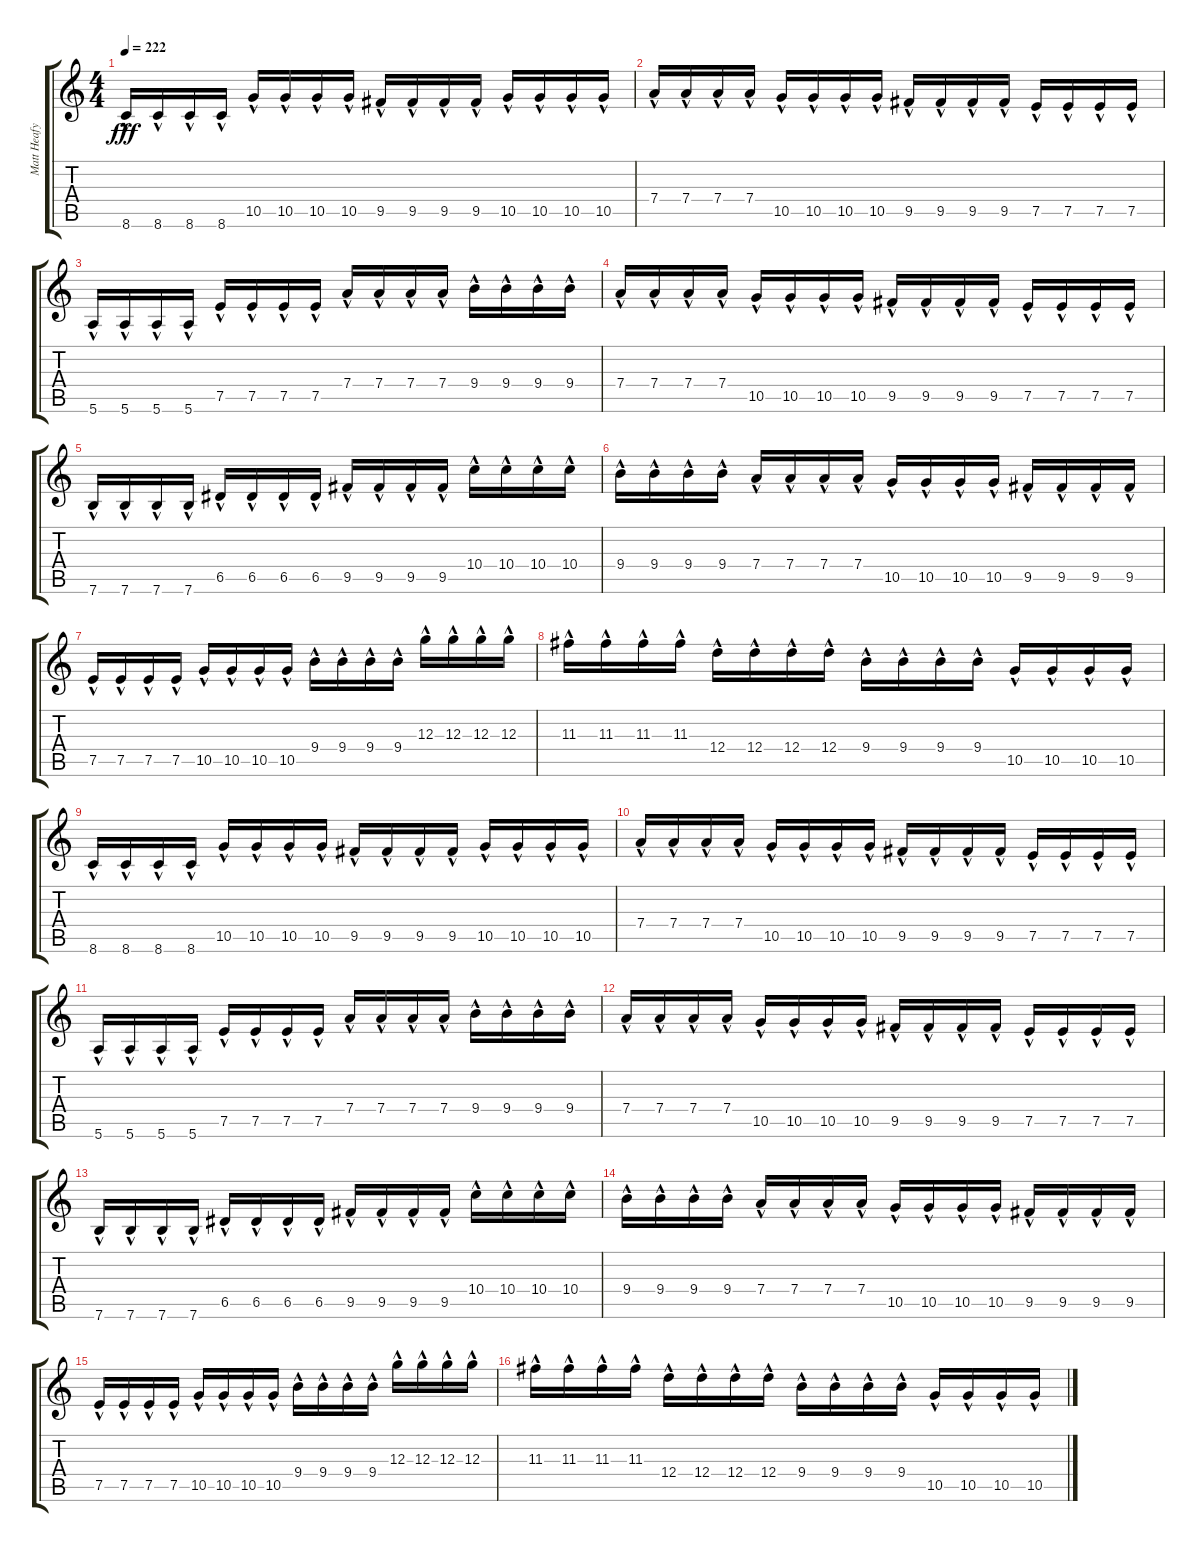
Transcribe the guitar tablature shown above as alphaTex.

\track ("Matt Heafy (Trivium)" "Matt Heafy") {instrument distortionguitar}
\staff {score tabs}
\tuning (E4 B3 G3 D3 A2 E2) {hide}
\ts (4 4)
\tempo 222
\clef g2
\ks c
8.6{hac}.16{dy fff} 8.6{hac}.16 8.6{hac}.16 8.6{hac}.16 10.5{hac}.16 10.5{hac}.16 10.5{hac}.16 10.5{hac}.16 9.5{hac}.16 9.5{hac}.16 9.5{hac}.16 9.5{hac}.16 10.5{hac}.16 10.5{hac}.16 10.5{hac}.16 10.5{hac}.16 |
7.4{hac}.16 7.4{hac}.16 7.4{hac}.16 7.4{hac}.16 10.5{hac}.16 10.5{hac}.16 10.5{hac}.16 10.5{hac}.16 9.5{hac}.16 9.5{hac}.16 9.5{hac}.16 9.5{hac}.16 7.5{hac}.16 7.5{hac}.16 7.5{hac}.16 7.5{hac}.16 |
5.6{hac}.16 5.6{hac}.16 5.6{hac}.16 5.6{hac}.16 7.5{hac}.16 7.5{hac}.16 7.5{hac}.16 7.5{hac}.16 7.4{hac}.16 7.4{hac}.16 7.4{hac}.16 7.4{hac}.16 9.4{hac}.16 9.4{hac}.16 9.4{hac}.16 9.4{hac}.16 |
7.4{hac}.16 7.4{hac}.16 7.4{hac}.16 7.4{hac}.16 10.5{hac}.16 10.5{hac}.16 10.5{hac}.16 10.5{hac}.16 9.5{hac}.16 9.5{hac}.16 9.5{hac}.16 9.5{hac}.16 7.5{hac}.16 7.5{hac}.16 7.5{hac}.16 7.5{hac}.16 |
7.6{hac}.16 7.6{hac}.16 7.6{hac}.16 7.6{hac}.16 6.5{hac}.16 6.5{hac}.16 6.5{hac}.16 6.5{hac}.16 9.5{hac}.16 9.5{hac}.16 9.5{hac}.16 9.5{hac}.16 10.4{hac}.16 10.4{hac}.16 10.4{hac}.16 10.4{hac}.16 |
9.4{hac}.16 9.4{hac}.16 9.4{hac}.16 9.4{hac}.16 7.4{hac}.16 7.4{hac}.16 7.4{hac}.16 7.4{hac}.16 10.5{hac}.16 10.5{hac}.16 10.5{hac}.16 10.5{hac}.16 9.5{hac}.16 9.5{hac}.16 9.5{hac}.16 9.5{hac}.16 |
7.5{hac}.16 7.5{hac}.16 7.5{hac}.16 7.5{hac}.16 10.5{hac}.16 10.5{hac}.16 10.5{hac}.16 10.5{hac}.16 9.4{hac}.16 9.4{hac}.16 9.4{hac}.16 9.4{hac}.16 12.3{hac}.16 12.3{hac}.16 12.3{hac}.16 12.3{hac}.16 |
11.3{hac}.16 11.3{hac}.16 11.3{hac}.16 11.3{hac}.16 12.4{hac}.16 12.4{hac}.16 12.4{hac}.16 12.4{hac}.16 9.4{hac}.16 9.4{hac}.16 9.4{hac}.16 9.4{hac}.16 10.5{hac}.16 10.5{hac}.16 10.5{hac}.16 10.5{hac}.16 |
8.6{hac}.16 8.6{hac}.16 8.6{hac}.16 8.6{hac}.16 10.5{hac}.16 10.5{hac}.16 10.5{hac}.16 10.5{hac}.16 9.5{hac}.16 9.5{hac}.16 9.5{hac}.16 9.5{hac}.16 10.5{hac}.16 10.5{hac}.16 10.5{hac}.16 10.5{hac}.16 |
7.4{hac}.16 7.4{hac}.16 7.4{hac}.16 7.4{hac}.16 10.5{hac}.16 10.5{hac}.16 10.5{hac}.16 10.5{hac}.16 9.5{hac}.16 9.5{hac}.16 9.5{hac}.16 9.5{hac}.16 7.5{hac}.16 7.5{hac}.16 7.5{hac}.16 7.5{hac}.16 |
5.6{hac}.16 5.6{hac}.16 5.6{hac}.16 5.6{hac}.16 7.5{hac}.16 7.5{hac}.16 7.5{hac}.16 7.5{hac}.16 7.4{hac}.16 7.4{hac}.16 7.4{hac}.16 7.4{hac}.16 9.4{hac}.16 9.4{hac}.16 9.4{hac}.16 9.4{hac}.16 |
7.4{hac}.16 7.4{hac}.16 7.4{hac}.16 7.4{hac}.16 10.5{hac}.16 10.5{hac}.16 10.5{hac}.16 10.5{hac}.16 9.5{hac}.16 9.5{hac}.16 9.5{hac}.16 9.5{hac}.16 7.5{hac}.16 7.5{hac}.16 7.5{hac}.16 7.5{hac}.16 |
7.6{hac}.16 7.6{hac}.16 7.6{hac}.16 7.6{hac}.16 6.5{hac}.16 6.5{hac}.16 6.5{hac}.16 6.5{hac}.16 9.5{hac}.16 9.5{hac}.16 9.5{hac}.16 9.5{hac}.16 10.4{hac}.16 10.4{hac}.16 10.4{hac}.16 10.4{hac}.16 |
9.4{hac}.16 9.4{hac}.16 9.4{hac}.16 9.4{hac}.16 7.4{hac}.16 7.4{hac}.16 7.4{hac}.16 7.4{hac}.16 10.5{hac}.16 10.5{hac}.16 10.5{hac}.16 10.5{hac}.16 9.5{hac}.16 9.5{hac}.16 9.5{hac}.16 9.5{hac}.16 |
7.5{hac}.16{volume 15} 7.5{hac}.16 7.5{hac}.16 7.5{hac}.16 10.5{hac}.16 10.5{hac}.16 10.5{hac}.16 10.5{hac}.16 9.4{hac}.16 9.4{hac}.16 9.4{hac}.16 9.4{hac}.16 12.3{hac}.16 12.3{hac}.16 12.3{hac}.16 12.3{hac}.16 |
11.3{hac}.16 11.3{hac}.16 11.3{hac}.16 11.3{hac}.16 12.4{hac}.16 12.4{hac}.16 12.4{hac}.16 12.4{hac}.16 9.4{hac}.16 9.4{hac}.16 9.4{hac}.16 9.4{hac}.16 10.5{hac}.16 10.5{hac}.16 10.5{hac}.16 10.5{hac}.16
